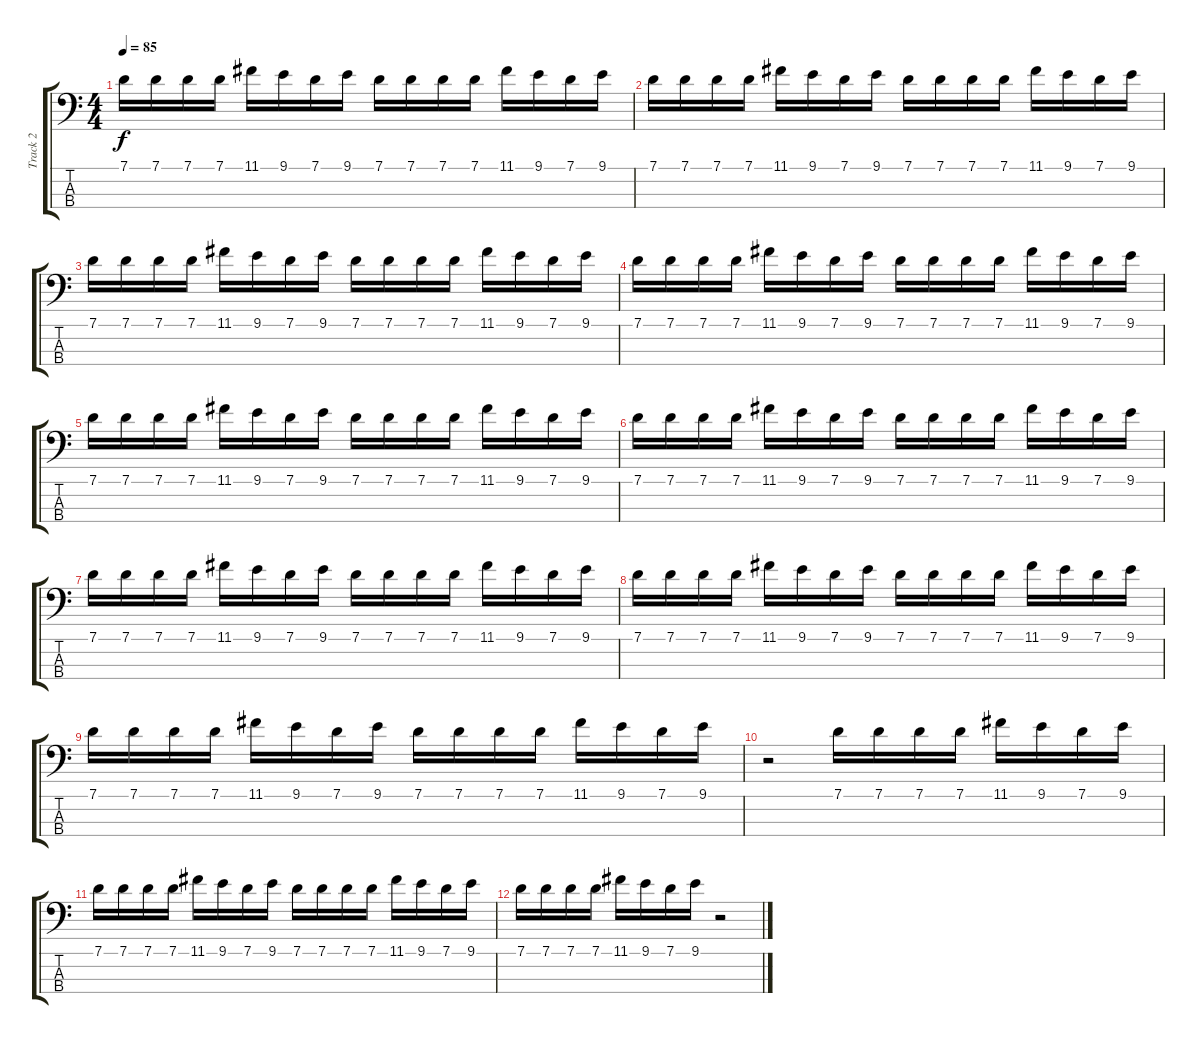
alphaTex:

\track ("Track 2" "Track 2") {instrument electricbassfinger}
\staff {score tabs}
\tuning (G2 D2 A1 E1) {hide}
\ts (4 4)
\tempo 85
\clef f4
\ks c
7.1.16{dy f} 7.1.16 7.1.16 7.1.16 11.1.16 9.1.16 7.1.16 9.1.16 7.1.16 7.1.16 7.1.16 7.1.16 11.1.16 9.1.16 7.1.16 9.1.16 |
7.1.16 7.1.16 7.1.16 7.1.16 11.1.16 9.1.16 7.1.16 9.1.16 7.1.16 7.1.16 7.1.16 7.1.16 11.1.16 9.1.16 7.1.16 9.1.16 |
7.1.16 7.1.16 7.1.16 7.1.16 11.1.16 9.1.16 7.1.16 9.1.16 7.1.16 7.1.16 7.1.16 7.1.16 11.1.16 9.1.16 7.1.16 9.1.16 |
7.1.16 7.1.16 7.1.16 7.1.16 11.1.16 9.1.16 7.1.16 9.1.16 7.1.16 7.1.16 7.1.16 7.1.16 11.1.16 9.1.16 7.1.16 9.1.16 |
7.1.16 7.1.16 7.1.16 7.1.16 11.1.16 9.1.16 7.1.16 9.1.16 7.1.16 7.1.16 7.1.16 7.1.16 11.1.16 9.1.16 7.1.16 9.1.16 |
7.1.16 7.1.16 7.1.16 7.1.16 11.1.16 9.1.16 7.1.16 9.1.16 7.1.16 7.1.16 7.1.16 7.1.16 11.1.16 9.1.16 7.1.16 9.1.16 |
7.1.16 7.1.16 7.1.16 7.1.16 11.1.16 9.1.16 7.1.16 9.1.16 7.1.16 7.1.16 7.1.16 7.1.16 11.1.16 9.1.16 7.1.16 9.1.16 |
7.1.16 7.1.16 7.1.16 7.1.16 11.1.16 9.1.16 7.1.16 9.1.16 7.1.16 7.1.16 7.1.16 7.1.16 11.1.16 9.1.16 7.1.16 9.1.16 |
7.1.16 7.1.16 7.1.16 7.1.16 11.1.16 9.1.16 7.1.16 9.1.16 7.1.16 7.1.16 7.1.16 7.1.16 11.1.16 9.1.16 7.1.16 9.1.16 |
r.2 7.1.16 7.1.16 7.1.16 7.1.16 11.1.16 9.1.16 7.1.16 9.1.16 |
7.1.16 7.1.16 7.1.16 7.1.16 11.1.16 9.1.16 7.1.16 9.1.16 7.1.16 7.1.16 7.1.16 7.1.16 11.1.16 9.1.16 7.1.16 9.1.16 |
7.1.16 7.1.16 7.1.16 7.1.16 11.1.16 9.1.16 7.1.16 9.1.16 r.2
